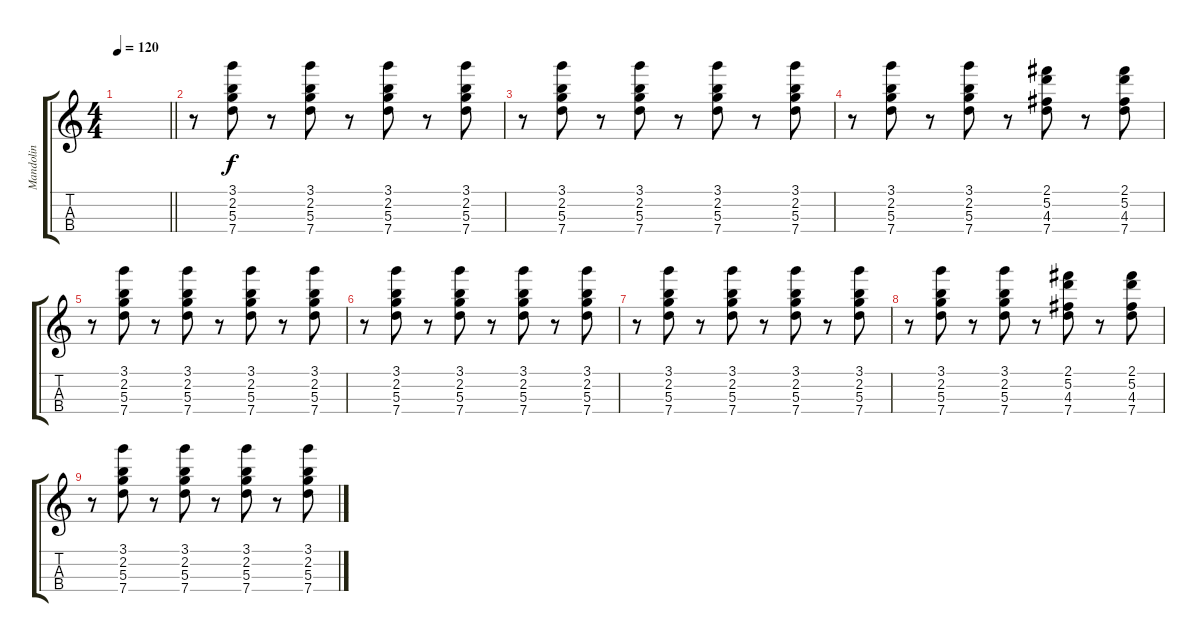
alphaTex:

\track ("Mandolin" "Mandolin") {instrument acousticguitarsteel}
\staff {score tabs}
\tuning (E5 A4 D4 G3) {hide}
\ts (4 4)
\tempo 120
\clef g2
\barLineRight lightlight
\ks c
|
r.8 (3.1 2.2 5.3 7.4).8 r.8 (3.1 2.2 5.3 7.4).8 r.8 (3.1 2.2 5.3 7.4).8 r.8 (3.1 2.2 5.3 7.4).8 |
r.8 (3.1 2.2 5.3 7.4).8 r.8 (3.1 2.2 5.3 7.4).8 r.8 (3.1 2.2 5.3 7.4).8 r.8 (3.1 2.2 5.3 7.4).8 |
r.8 (3.1 2.2 5.3 7.4).8 r.8 (3.1 2.2 5.3 7.4).8 r.8 (2.1 5.2 4.3 7.4).8 r.8 (2.1 5.2 4.3 7.4).8 |
r.8 (3.1 2.2 5.3 7.4).8 r.8 (3.1 2.2 5.3 7.4).8 r.8 (3.1 2.2 5.3 7.4).8 r.8 (3.1 2.2 5.3 7.4).8 |
r.8 (3.1 2.2 5.3 7.4).8 r.8 (3.1 2.2 5.3 7.4).8 r.8 (3.1 2.2 5.3 7.4).8 r.8 (3.1 2.2 5.3 7.4).8 |
r.8 (3.1 2.2 5.3 7.4).8 r.8 (3.1 2.2 5.3 7.4).8 r.8 (3.1 2.2 5.3 7.4).8 r.8 (3.1 2.2 5.3 7.4).8 |
r.8 (3.1 2.2 5.3 7.4).8 r.8 (3.1 2.2 5.3 7.4).8 r.8 (2.1 5.2 4.3 7.4).8 r.8 (2.1 5.2 4.3 7.4).8 |
r.8 (3.1 2.2 5.3 7.4).8 r.8 (3.1 2.2 5.3 7.4).8 r.8 (3.1 2.2 5.3 7.4).8 r.8 (3.1 2.2 5.3 7.4).8
